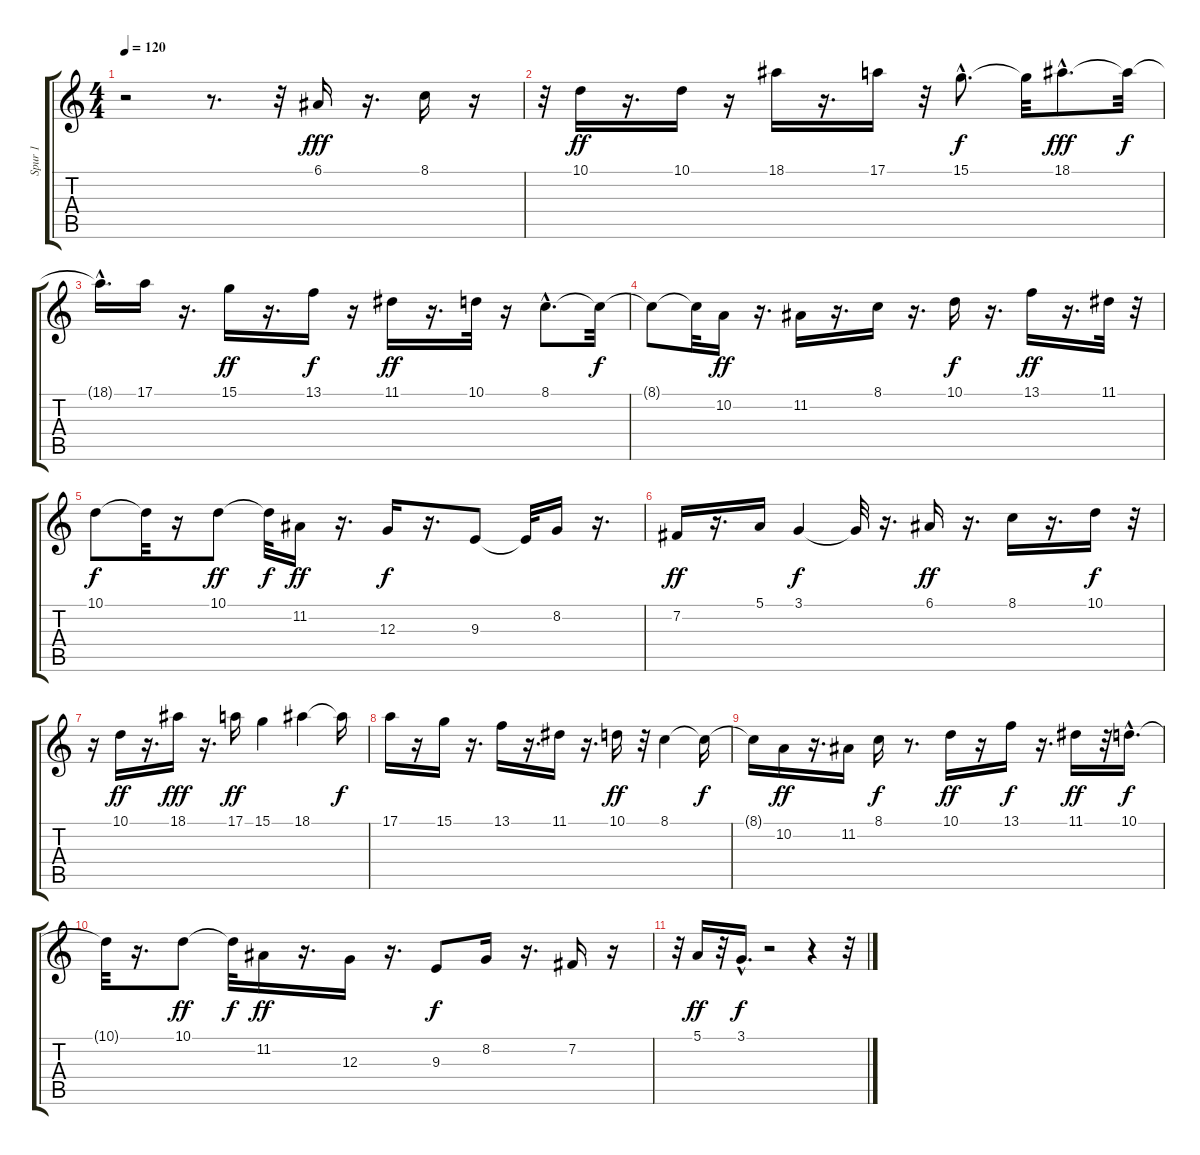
\track ("Spur 1" "Spur 1") {instrument panflute}
\staff {score tabs}
\tuning (E4 B3 G3 D3 A2 E2) {hide}
\ts (4 4)
\tempo 120
\clef g2
\ks c
r.2{dy f} r.8{d} r.32 6.1.16{dy fff} r.16{d} 8.1.16 r.16 |
r.32 10.1.16{dy ff} r.16{d} 10.1.16 r.16 18.1.16 r.16{d} 17.1.16 r.32 15.1{hac}.8{d dy f} 15.1{t}.32 18.1{hac}.8{d dy fff} 18.1{t}.32{dy f} |
18.1{hac t}.16{d} 17.1.16 r.16{d} 15.1.16{dy ff} r.16{d} 13.1.16{dy f} r.16 11.1.16{dy ff} r.16{d} 10.1.32 r.16 8.1{hac}.8{d} 8.1{t}.32{dy f} |
8.1{t}.8 8.1{t}.32 10.2.16{dy ff} r.16{d} 11.2.16 r.16{d} 8.1.16 r.16{d} 10.1.16{dy f} r.16{d} 13.1.16{dy ff} r.16{d} 11.1.32 r.32 |
10.1.8{dy f} 10.1{t}.32 r.16 10.1.8{dy ff} 10.1{t}.32{dy f} 11.2.16{dy ff} r.16{d} 12.3.16{dy f} r.16{d} 9.3.8 9.3{t}.32 8.2.16 r.16{d} |
7.2.16{dy ff} r.16{d} 5.1.16 3.1.4{dy f} 3.1{t}.32 r.16{d} 6.1.16{dy ff} r.16{d} 8.1.16 r.16{d} 10.1.16{dy f} r.32 |
r.16 10.1.16{dy ff} r.16{d} 18.1.16{dy fff} r.16{d} 17.1.16{dy ff} 15.1.4 18.1.4 18.1{t}.16{dy f} |
17.1.16 r.16 15.1.16 r.16{d} 13.1.16 r.16{d} 11.1.16 r.16{d} 10.1.16{dy ff} r.32 8.1.4 8.1{t}.16{dy f} |
8.1{t}.16 10.2.16{dy ff} r.16{d} 11.2.16 8.1.16{dy f} r.8{d} 10.1.16{dy ff} r.16 13.1.16{dy f} r.16{d} 11.1.16{dy ff} r.32 10.1{hac}.16{d dy f} |
10.1{t}.32 r.16{d} 10.1.8{dy ff} 10.1{t}.32{dy f} 11.2.16{dy ff} r.16{d} 12.3.16 r.16{d} 9.3.8{dy f} 8.2.16 r.16{d} 7.2.16 r.16 |
r.32 5.1.16{dy ff} r.32 3.1{hac}.16{d dy f} r.2 r.4 r.32
